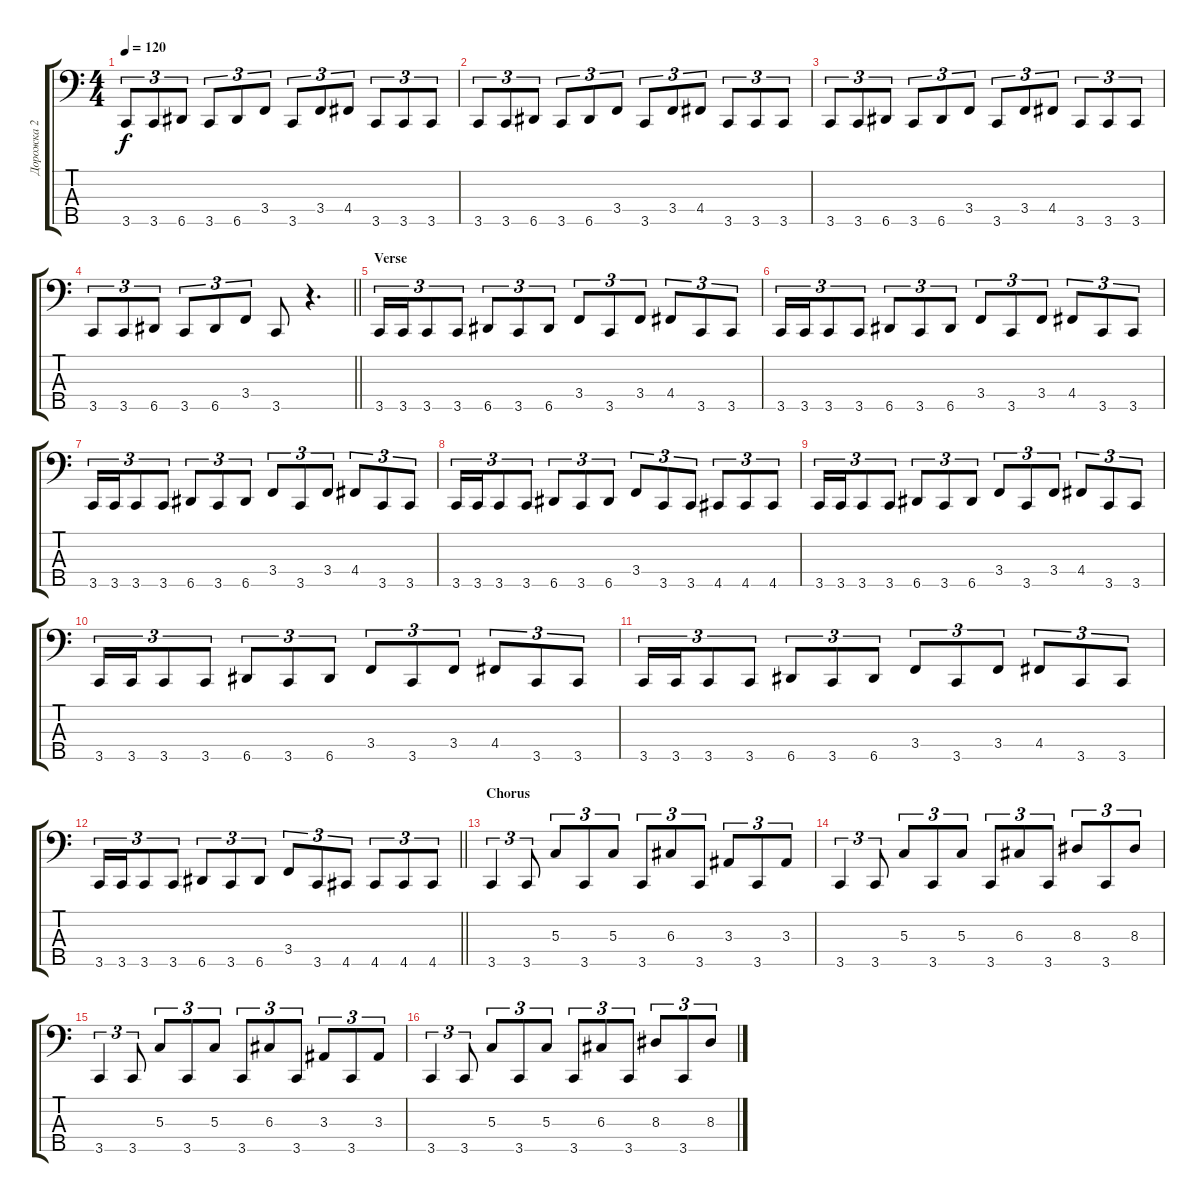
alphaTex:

\track ("Дорожка 2" "Дорожка 2") {instrument electricbassfinger}
\staff {score tabs}
\tuning (F2 C2 G1 D1 A0) {hide}
\ts (4 4)
\tempo 120
\clef f4
\ks c
3.5.8{tu (3 2) dy f} 3.5.8{tu (3 2)} 6.5.8{tu (3 2)} 3.5.8{tu (3 2)} 6.5.8{tu (3 2)} 3.4.8{tu (3 2)} 3.5.8{tu (3 2)} 3.4.8{tu (3 2)} 4.4.8{tu (3 2)} 3.5.8{tu (3 2)} 3.5.8{tu (3 2)} 3.5.8{tu (3 2)} |
3.5.8{tu (3 2)} 3.5.8{tu (3 2)} 6.5.8{tu (3 2)} 3.5.8{tu (3 2)} 6.5.8{tu (3 2)} 3.4.8{tu (3 2)} 3.5.8{tu (3 2)} 3.4.8{tu (3 2)} 4.4.8{tu (3 2)} 3.5.8{tu (3 2)} 3.5.8{tu (3 2)} 3.5.8{tu (3 2)} |
3.5.8{tu (3 2)} 3.5.8{tu (3 2)} 6.5.8{tu (3 2)} 3.5.8{tu (3 2)} 6.5.8{tu (3 2)} 3.4.8{tu (3 2)} 3.5.8{tu (3 2)} 3.4.8{tu (3 2)} 4.4.8{tu (3 2)} 3.5.8{tu (3 2)} 3.5.8{tu (3 2)} 3.5.8{tu (3 2)} |
\barLineRight lightlight
3.5.8{tu (3 2)} 3.5.8{tu (3 2)} 6.5.8{tu (3 2)} 3.5.8{tu (3 2)} 6.5.8{tu (3 2)} 3.4.8{tu (3 2)} 3.5.8 r.4{d} |
\section ("" "Verse")
3.5.16{tu (3 2)} 3.5.16{tu (3 2)} 3.5.8{tu (3 2)} 3.5.8{tu (3 2)} 6.5.8{tu (3 2)} 3.5.8{tu (3 2)} 6.5.8{tu (3 2)} 3.4.8{tu (3 2)} 3.5.8{tu (3 2)} 3.4.8{tu (3 2)} 4.4.8{tu (3 2)} 3.5.8{tu (3 2)} 3.5.8{tu (3 2)} |
3.5.16{tu (3 2)} 3.5.16{tu (3 2)} 3.5.8{tu (3 2)} 3.5.8{tu (3 2)} 6.5.8{tu (3 2)} 3.5.8{tu (3 2)} 6.5.8{tu (3 2)} 3.4.8{tu (3 2)} 3.5.8{tu (3 2)} 3.4.8{tu (3 2)} 4.4.8{tu (3 2)} 3.5.8{tu (3 2)} 3.5.8{tu (3 2)} |
3.5.16{tu (3 2)} 3.5.16{tu (3 2)} 3.5.8{tu (3 2)} 3.5.8{tu (3 2)} 6.5.8{tu (3 2)} 3.5.8{tu (3 2)} 6.5.8{tu (3 2)} 3.4.8{tu (3 2)} 3.5.8{tu (3 2)} 3.4.8{tu (3 2)} 4.4.8{tu (3 2)} 3.5.8{tu (3 2)} 3.5.8{tu (3 2)} |
3.5.16{tu (3 2)} 3.5.16{tu (3 2)} 3.5.8{tu (3 2)} 3.5.8{tu (3 2)} 6.5.8{tu (3 2)} 3.5.8{tu (3 2)} 6.5.8{tu (3 2)} 3.4.8{tu (3 2)} 3.5.8{tu (3 2)} 3.5.8{tu (3 2)} 4.5.8{tu (3 2)} 4.5.8{tu (3 2)} 4.5.8{tu (3 2)} |
3.5.16{tu (3 2)} 3.5.16{tu (3 2)} 3.5.8{tu (3 2)} 3.5.8{tu (3 2)} 6.5.8{tu (3 2)} 3.5.8{tu (3 2)} 6.5.8{tu (3 2)} 3.4.8{tu (3 2)} 3.5.8{tu (3 2)} 3.4.8{tu (3 2)} 4.4.8{tu (3 2)} 3.5.8{tu (3 2)} 3.5.8{tu (3 2)} |
3.5.16{tu (3 2)} 3.5.16{tu (3 2)} 3.5.8{tu (3 2)} 3.5.8{tu (3 2)} 6.5.8{tu (3 2)} 3.5.8{tu (3 2)} 6.5.8{tu (3 2)} 3.4.8{tu (3 2)} 3.5.8{tu (3 2)} 3.4.8{tu (3 2)} 4.4.8{tu (3 2)} 3.5.8{tu (3 2)} 3.5.8{tu (3 2)} |
3.5.16{tu (3 2)} 3.5.16{tu (3 2)} 3.5.8{tu (3 2)} 3.5.8{tu (3 2)} 6.5.8{tu (3 2)} 3.5.8{tu (3 2)} 6.5.8{tu (3 2)} 3.4.8{tu (3 2)} 3.5.8{tu (3 2)} 3.4.8{tu (3 2)} 4.4.8{tu (3 2)} 3.5.8{tu (3 2)} 3.5.8{tu (3 2)} |
\barLineRight lightlight
3.5.16{tu (3 2)} 3.5.16{tu (3 2)} 3.5.8{tu (3 2)} 3.5.8{tu (3 2)} 6.5.8{tu (3 2)} 3.5.8{tu (3 2)} 6.5.8{tu (3 2)} 3.4.8{tu (3 2)} 3.5.8{tu (3 2)} 4.5.8{tu (3 2)} 4.5.8{tu (3 2)} 4.5.8{tu (3 2)} 4.5.8{tu (3 2)} |
\section ("" "Chorus")
3.5.4{tu (3 2)} 3.5.8{tu (3 2)} 5.3.8{tu (3 2)} 3.5.8{tu (3 2)} 5.3.8{tu (3 2)} 3.5.8{tu (3 2)} 6.3.8{tu (3 2)} 3.5.8{tu (3 2)} 3.3.8{tu (3 2)} 3.5.8{tu (3 2)} 3.3.8{tu (3 2)} |
3.5.4{tu (3 2)} 3.5.8{tu (3 2)} 5.3.8{tu (3 2)} 3.5.8{tu (3 2)} 5.3.8{tu (3 2)} 3.5.8{tu (3 2)} 6.3.8{tu (3 2)} 3.5.8{tu (3 2)} 8.3.8{tu (3 2)} 3.5.8{tu (3 2)} 8.3.8{tu (3 2)} |
3.5.4{tu (3 2)} 3.5.8{tu (3 2)} 5.3.8{tu (3 2)} 3.5.8{tu (3 2)} 5.3.8{tu (3 2)} 3.5.8{tu (3 2)} 6.3.8{tu (3 2)} 3.5.8{tu (3 2)} 3.3.8{tu (3 2)} 3.5.8{tu (3 2)} 3.3.8{tu (3 2)} |
3.5.4{tu (3 2)} 3.5.8{tu (3 2)} 5.3.8{tu (3 2)} 3.5.8{tu (3 2)} 5.3.8{tu (3 2)} 3.5.8{tu (3 2)} 6.3.8{tu (3 2)} 3.5.8{tu (3 2)} 8.3.8{tu (3 2)} 3.5.8{tu (3 2)} 8.3.8{tu (3 2)}
